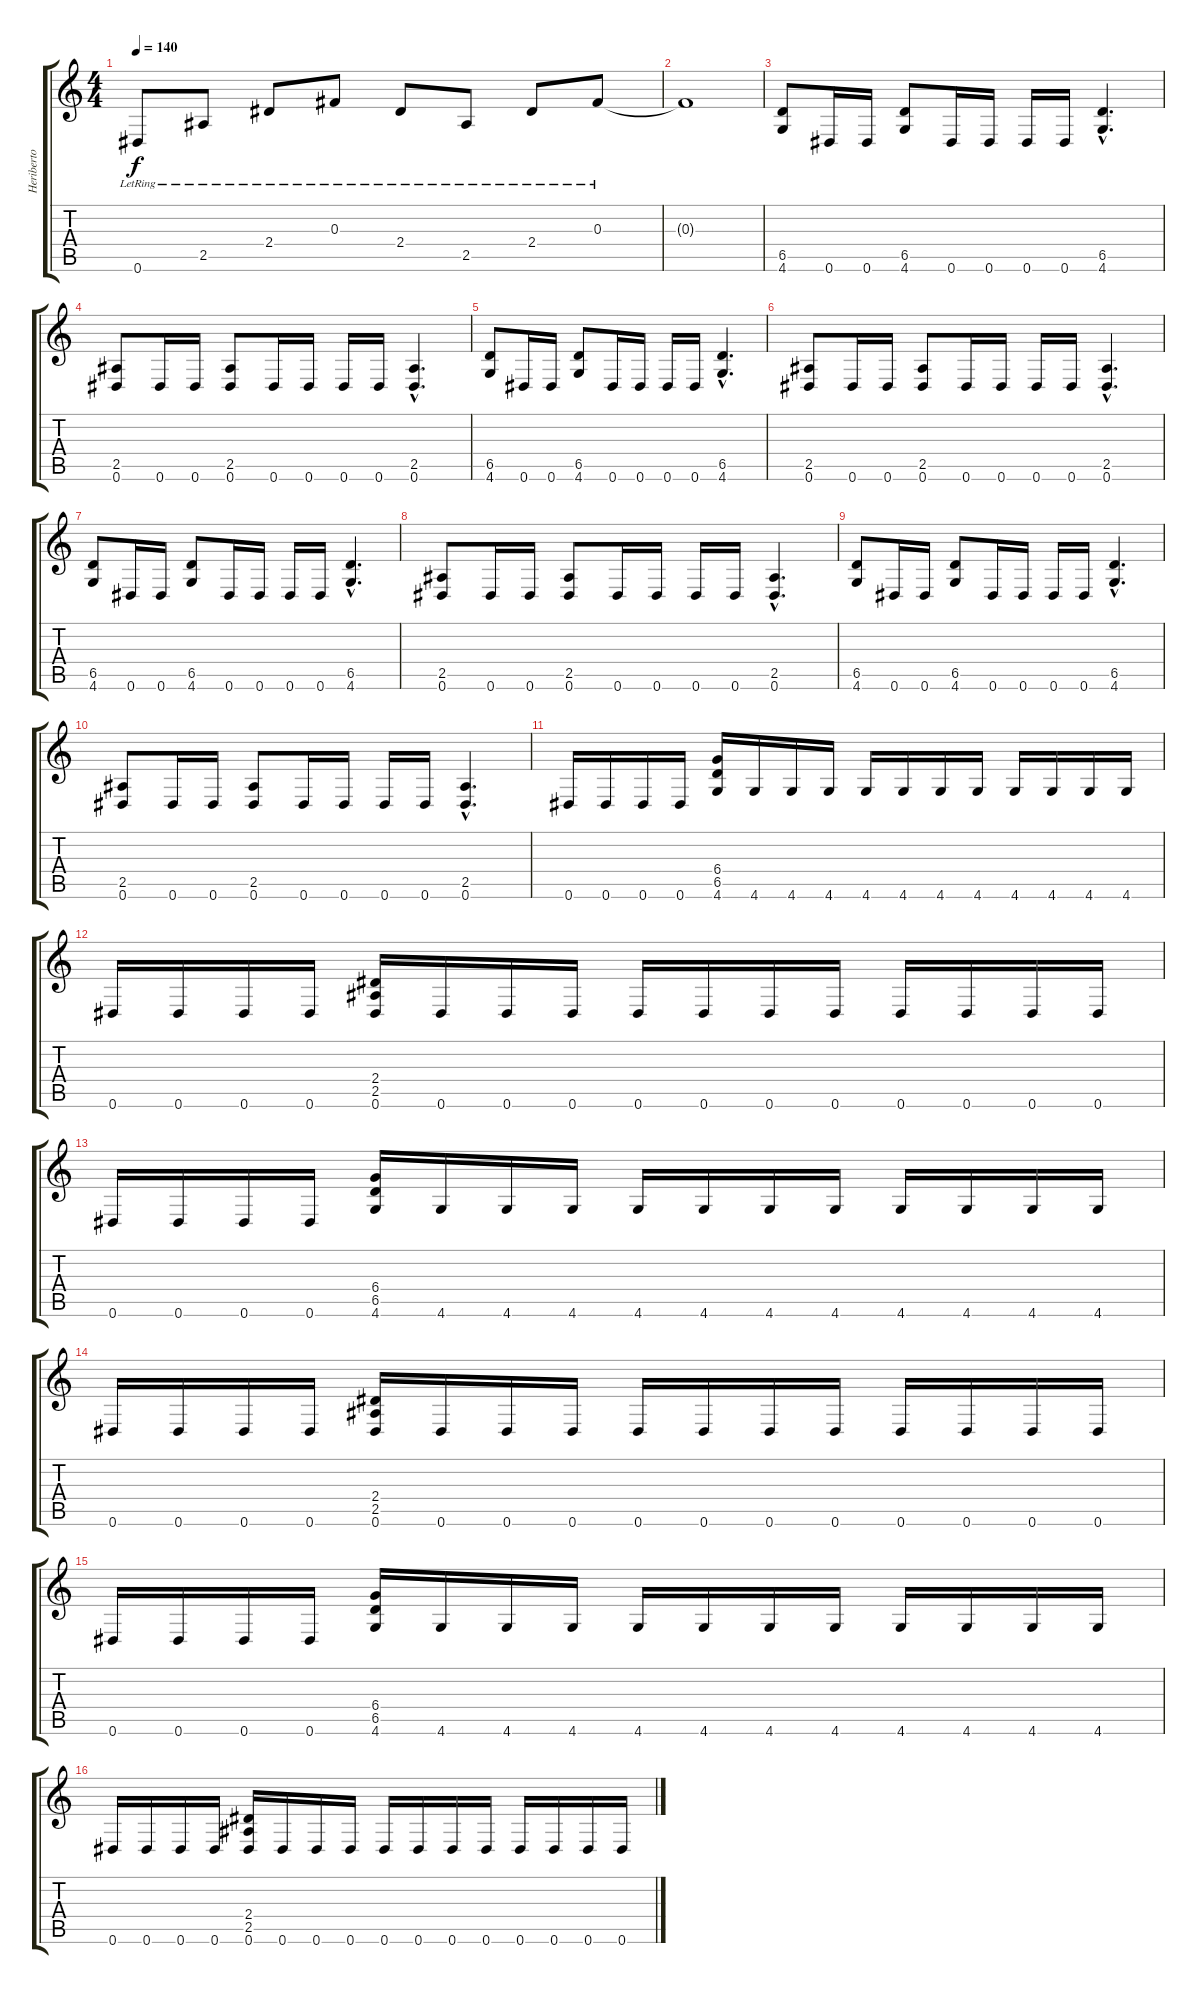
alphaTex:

\track ("Heriberto" "Heriberto") {instrument electricguitarclean}
\staff {score tabs}
\tuning (Eb4 Bb3 Gb3 Db3 Ab2 Eb2) {hide}
\ts (4 4)
\tempo 140
\clef g2
\ks c
0.6{lr}.8{dy f} 2.5{lr}.8 2.4{lr}.8 0.3{lr}.8 2.4{lr}.8 2.5{lr}.8 2.4{lr}.8 0.3{lr}.8 |
0.3{t}.1 |
(6.5 4.6).8{instrument distortionguitar} 0.6.16 0.6.16 (6.5 4.6).8 0.6.16 0.6.16 0.6.16 0.6.16 (6.5{hac} 4.6{hac}).4{d} |
(2.5 0.6).8 0.6.16 0.6.16 (2.5 0.6).8 0.6.16 0.6.16 0.6.16 0.6.16 (2.5{hac} 0.6{hac}).4{d} |
(6.5 4.6).8 0.6.16 0.6.16 (6.5 4.6).8 0.6.16 0.6.16 0.6.16 0.6.16 (6.5{hac} 4.6{hac}).4{d} |
(2.5 0.6).8 0.6.16 0.6.16 (2.5 0.6).8 0.6.16 0.6.16 0.6.16 0.6.16 (2.5{hac} 0.6{hac}).4{d} |
(6.5 4.6).8 0.6.16 0.6.16 (6.5 4.6).8 0.6.16 0.6.16 0.6.16 0.6.16 (6.5{hac} 4.6{hac}).4{d} |
(2.5 0.6).8 0.6.16 0.6.16 (2.5 0.6).8 0.6.16 0.6.16 0.6.16 0.6.16 (2.5{hac} 0.6{hac}).4{d} |
(6.5 4.6).8 0.6.16 0.6.16 (6.5 4.6).8 0.6.16 0.6.16 0.6.16 0.6.16 (6.5{hac} 4.6{hac}).4{d} |
(2.5 0.6).8 0.6.16 0.6.16 (2.5 0.6).8 0.6.16 0.6.16 0.6.16 0.6.16 (2.5{hac} 0.6{hac}).4{d} |
0.6.16 0.6.16 0.6.16 0.6.16 (6.4 6.5 4.6).16 4.6.16 4.6.16 4.6.16 4.6.16 4.6.16 4.6.16 4.6.16 4.6.16 4.6.16 4.6.16 4.6.16 |
0.6.16 0.6.16 0.6.16 0.6.16 (2.4 2.5 0.6).16 0.6.16 0.6.16 0.6.16 0.6.16 0.6.16 0.6.16 0.6.16 0.6.16 0.6.16 0.6.16 0.6.16 |
0.6.16 0.6.16 0.6.16 0.6.16 (6.4 6.5 4.6).16 4.6.16 4.6.16 4.6.16 4.6.16 4.6.16 4.6.16 4.6.16 4.6.16 4.6.16 4.6.16 4.6.16 |
0.6.16 0.6.16 0.6.16 0.6.16 (2.4 2.5 0.6).16 0.6.16 0.6.16 0.6.16 0.6.16 0.6.16 0.6.16 0.6.16 0.6.16 0.6.16 0.6.16 0.6.16 |
0.6.16 0.6.16 0.6.16 0.6.16 (6.4 6.5 4.6).16 4.6.16 4.6.16 4.6.16 4.6.16 4.6.16 4.6.16 4.6.16 4.6.16 4.6.16 4.6.16 4.6.16 |
0.6.16 0.6.16 0.6.16 0.6.16 (2.4 2.5 0.6).16 0.6.16 0.6.16 0.6.16 0.6.16 0.6.16 0.6.16 0.6.16 0.6.16 0.6.16 0.6.16 0.6.16
